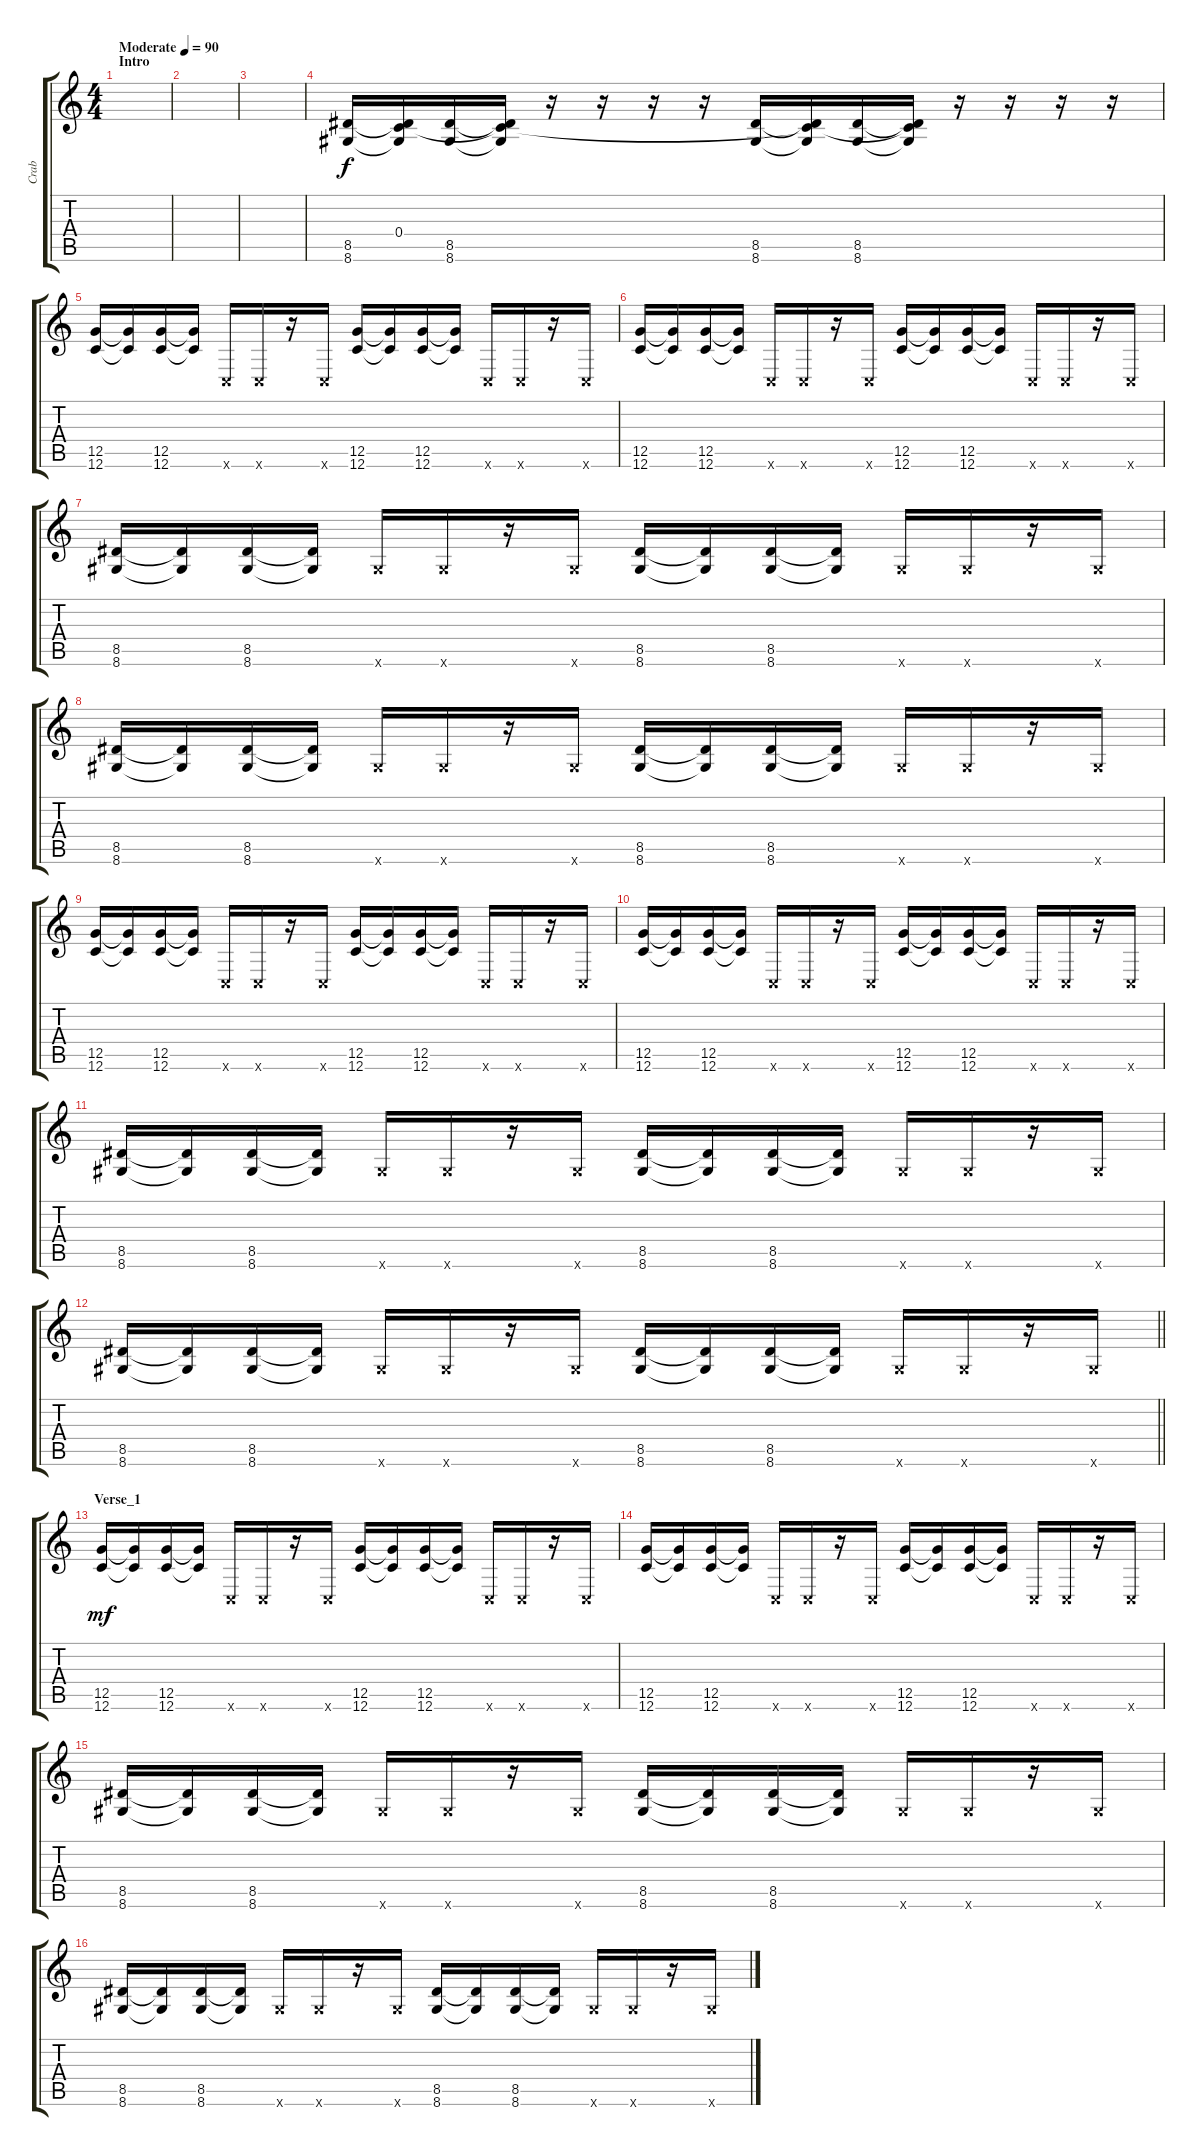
\track ("Crab" "Crab") {instrument distortionguitar}
\staff {score tabs}
\tuning (D4 A3 F3 C3 G2 C2) {hide}
\ts (4 4)
\section ("" "Intro")
\tempo (90 "Moderate")
\clef g2
\ks c
|
|
|
(8.5 8.6).16 (0.4 8.5{t} 8.6{t}).16 (8.5 8.6).16 (0.4{t} 8.5{t} 8.6{t}).16 r.16 r.16 r.16 r.16 (8.5 8.6).16 (0.4{t} 8.5{t} 8.6{t}).16 (8.5 8.6).16 (0.4{t} 8.5{t} 8.6{t}).16 r.16 r.16 r.16 r.16 |
(12.5 12.6).16 (12.5{t} 12.6{t}).16 (12.5 12.6).16 (12.5{t} 12.6{t}).16 0.6{x}.16 0.6{x}.16 r.16 0.6{x}.16 (12.5 12.6).16 (12.5{t} 12.6{t}).16 (12.5 12.6).16 (12.5{t} 12.6{t}).16 0.6{x}.16 0.6{x}.16 r.16 0.6{x}.16 |
(12.5 12.6).16 (12.5{t} 12.6{t}).16 (12.5 12.6).16 (12.5{t} 12.6{t}).16 0.6{x}.16 0.6{x}.16 r.16 0.6{x}.16 (12.5 12.6).16 (12.5{t} 12.6{t}).16 (12.5 12.6).16 (12.5{t} 12.6{t}).16 0.6{x}.16 0.6{x}.16 r.16 0.6{x}.16 |
(8.5 8.6).16 (8.5{t} 8.6{t}).16 (8.5 8.6).16 (8.5{t} 8.6{t}).16 8.6{x}.16 8.6{x}.16 r.16 8.6{x}.16 (8.5 8.6).16 (8.5{t} 8.6{t}).16 (8.5 8.6).16 (8.5{t} 8.6{t}).16 8.6{x}.16 8.6{x}.16 r.16 8.6{x}.16 |
(8.5 8.6).16 (8.5{t} 8.6{t}).16 (8.5 8.6).16 (8.5{t} 8.6{t}).16 8.6{x}.16 8.6{x}.16 r.16 8.6{x}.16 (8.5 8.6).16 (8.5{t} 8.6{t}).16 (8.5 8.6).16 (8.5{t} 8.6{t}).16 8.6{x}.16 8.6{x}.16 r.16 8.6{x}.16 |
(12.5 12.6).16 (12.5{t} 12.6{t}).16 (12.5 12.6).16 (12.5{t} 12.6{t}).16 0.6{x}.16 0.6{x}.16 r.16 0.6{x}.16 (12.5 12.6).16 (12.5{t} 12.6{t}).16 (12.5 12.6).16 (12.5{t} 12.6{t}).16 0.6{x}.16 0.6{x}.16 r.16 0.6{x}.16 |
(12.5 12.6).16 (12.5{t} 12.6{t}).16 (12.5 12.6).16 (12.5{t} 12.6{t}).16 0.6{x}.16 0.6{x}.16 r.16 0.6{x}.16 (12.5 12.6).16 (12.5{t} 12.6{t}).16 (12.5 12.6).16 (12.5{t} 12.6{t}).16 0.6{x}.16 0.6{x}.16 r.16 0.6{x}.16 |
(8.5 8.6).16 (8.5{t} 8.6{t}).16 (8.5 8.6).16 (8.5{t} 8.6{t}).16 8.6{x}.16 8.6{x}.16 r.16 8.6{x}.16 (8.5 8.6).16 (8.5{t} 8.6{t}).16 (8.5 8.6).16 (8.5{t} 8.6{t}).16 8.6{x}.16 8.6{x}.16 r.16 8.6{x}.16 |
\barLineRight lightlight
(8.5 8.6).16 (8.5{t} 8.6{t}).16 (8.5 8.6).16 (8.5{t} 8.6{t}).16 8.6{x}.16 8.6{x}.16 r.16 8.6{x}.16 (8.5 8.6).16 (8.5{t} 8.6{t}).16 (8.5 8.6).16 (8.5{t} 8.6{t}).16 8.6{x}.16 8.6{x}.16 r.16 8.6{x}.16 |
\section ("" "Verse_1")
(12.5 12.6).16{dy mf} (12.5{t} 12.6{t}).16 (12.5 12.6).16 (12.5{t} 12.6{t}).16 0.6{x}.16 0.6{x}.16 r.16 0.6{x}.16 (12.5 12.6).16 (12.5{t} 12.6{t}).16 (12.5 12.6).16 (12.5{t} 12.6{t}).16 0.6{x}.16 0.6{x}.16 r.16 0.6{x}.16 |
(12.5 12.6).16 (12.5{t} 12.6{t}).16 (12.5 12.6).16 (12.5{t} 12.6{t}).16 0.6{x}.16 0.6{x}.16 r.16 0.6{x}.16 (12.5 12.6).16 (12.5{t} 12.6{t}).16 (12.5 12.6).16 (12.5{t} 12.6{t}).16 0.6{x}.16 0.6{x}.16 r.16 0.6{x}.16 |
(8.5 8.6).16 (8.5{t} 8.6{t}).16 (8.5 8.6).16 (8.5{t} 8.6{t}).16 8.6{x}.16 8.6{x}.16 r.16 8.6{x}.16 (8.5 8.6).16 (8.5{t} 8.6{t}).16 (8.5 8.6).16 (8.5{t} 8.6{t}).16 8.6{x}.16 8.6{x}.16 r.16 8.6{x}.16 |
(8.5 8.6).16 (8.5{t} 8.6{t}).16 (8.5 8.6).16 (8.5{t} 8.6{t}).16 8.6{x}.16 8.6{x}.16 r.16 8.6{x}.16 (8.5 8.6).16 (8.5{t} 8.6{t}).16 (8.5 8.6).16 (8.5{t} 8.6{t}).16 8.6{x}.16 8.6{x}.16 r.16 8.6{x}.16
